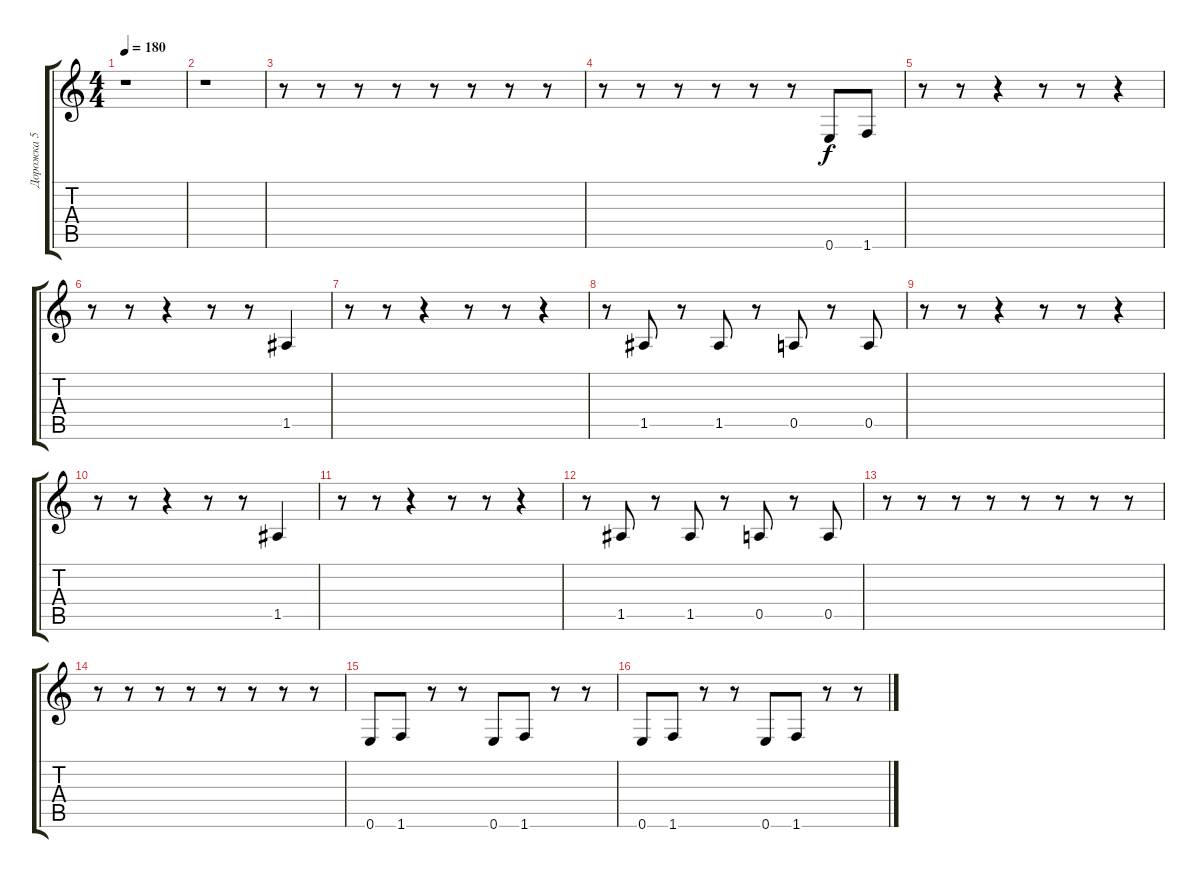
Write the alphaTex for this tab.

\track ("Дорожка 5" "Дорожка 5") {instrument electricbasspick}
\staff {score tabs}
\tuning (E4 B3 G3 D3 A2 E2) {hide}
\ts (4 4)
\tempo 180
\clef g2
\ks c
r.1{dy f} |
r.1 |
r.8 r.8 r.8 r.8 r.8 r.8 r.8 r.8 |
r.8 r.8 r.8 r.8 r.8 r.8 0.6.8 1.6.8 |
r.8 r.8 r.4 r.8 r.8 r.4 |
r.8 r.8 r.4 r.8 r.8 1.5.4 |
r.8 r.8 r.4 r.8 r.8 r.4 |
r.8 1.5.8 r.8 1.5.8 r.8 0.5.8 r.8 0.5.8 |
r.8 r.8 r.4 r.8 r.8 r.4 |
r.8 r.8 r.4 r.8 r.8 1.5.4 |
r.8 r.8 r.4 r.8 r.8 r.4 |
r.8 1.5.8 r.8 1.5.8 r.8 0.5.8 r.8 0.5.8 |
r.8 r.8 r.8 r.8 r.8 r.8 r.8 r.8 |
r.8 r.8 r.8 r.8 r.8 r.8 r.8 r.8 |
0.6.8 1.6.8 r.8 r.8 0.6.8 1.6.8 r.8 r.8 |
0.6.8 1.6.8 r.8 r.8 0.6.8 1.6.8 r.8 r.8
